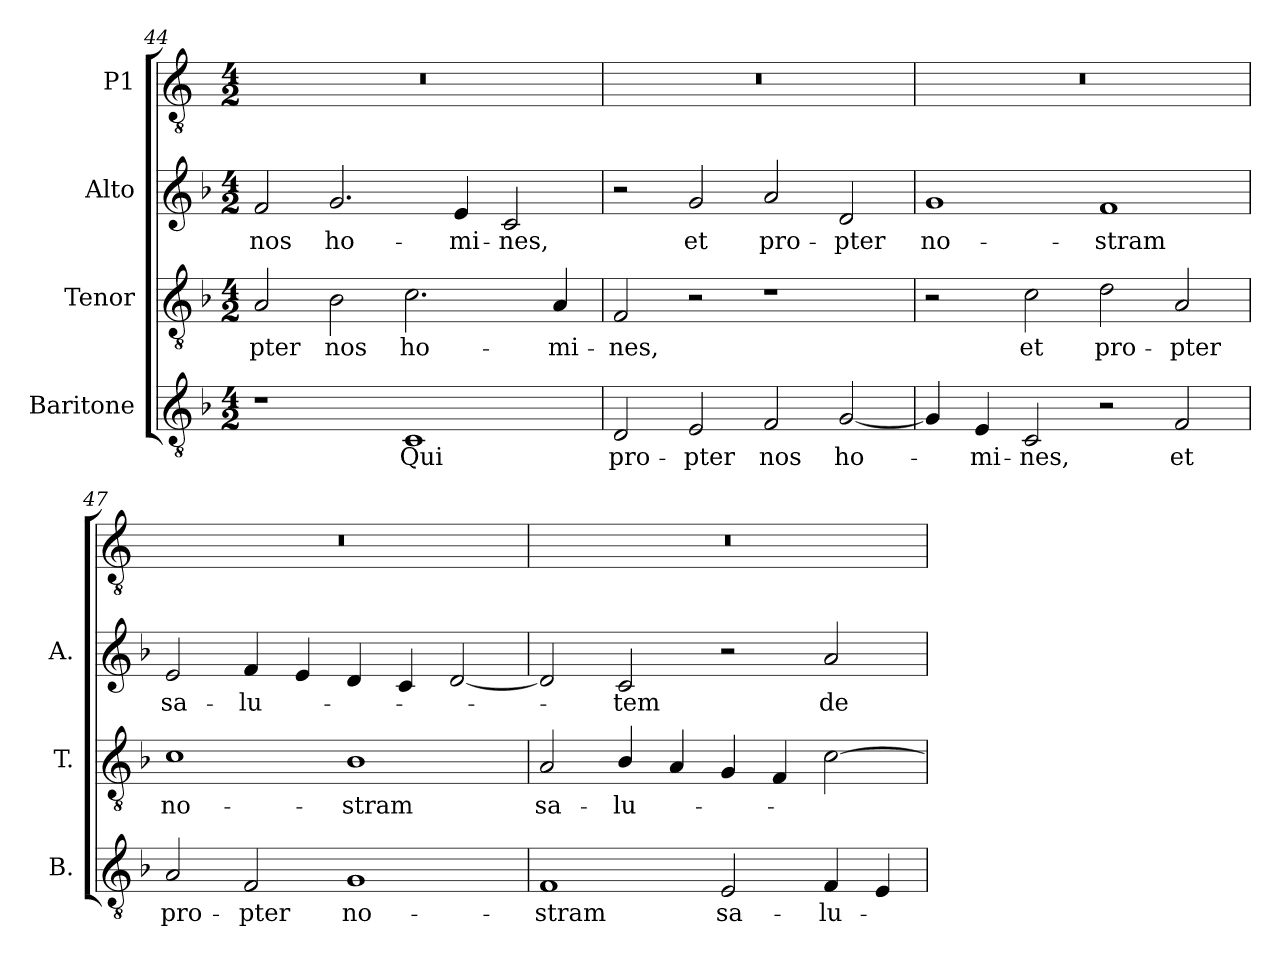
**kern	**text	**kern	**text	**kern	**text	**kern
*part4	*part4	*part3	*part3	*part2	*part2	*part1
*staff4	*staff4	*staff3	*staff3	*staff2	*staff2	*staff1
*I"Baritone	*	*I"Tenor	*	*I"Alto	*	*I"P1
*I'B.	*	*I'T.	*	*I'A.	*	*
*clefGv2	*	*clefGv2	*	*clefG2	*	*clefGv2
*ITrd7c12	*	*ITrd7c12	*	*	*	*ITrd7c12
*k[b-]	*	*k[b-]	*	*k[b-]	*	*k[]
*F:	*	*F:	*	*F:	*	*C:
*M4/2	*	*M4/2	*	*M4/2	*	*M4/2
=44	=44	=44	=44	=44	=44	=44
!	!	!	!LO:LY:b:color=#000000	!	!	!
!	!	!	!	!	!LO:LY:b:color=#000000	!LO:N:vis=1
1r	.	2AAi/	-pter	2fi/	nos	0r
!	!	!	!LO:LY:b:color=#000000	!	!	!
!	!	!	!	!	!LO:LY:b:color=#000000	!
.	.	2BB-i\	nos	2.gi/	ho-	.
!	!LO:LY:b:color=#000000	!	!	!	!	!
!	!	!	!LO:LY:b:color=#000000	!	!	!
1CCi	Qui	2.Ci\	ho-	.	.	.
!	!	!	!	!	!LO:LY:b:color=#000000	!
.	.	.	.	4ei/	-mi-	.
!	!	!	!	!	!LO:LY:b:color=#000000	!
.	.	.	.	2ci/	-nes,	.
!	!	!	!LO:LY:b:color=#000000	!	!	!
.	.	4AAi/	-mi-	.	.	.
=45	=45	=45	=45	=45	=45	=45
!	!LO:LY:b:color=#000000	!	!	!	!	!
!	!	!	!LO:LY:b:color=#000000	!	!	!LO:N:vis=1
2DDi/	pro-	2FFi/	-nes,	2r	.	0r
!	!LO:LY:b:color=#000000	!	!	!	!	!
!	!	!	!	!	!LO:LY:b:color=#000000	!
2EEi/	-pter	2r	.	2gi/	et	.
!	!LO:LY:b:color=#000000	!	!	!	!	!
!	!	!	!	!	!LO:LY:b:color=#000000	!
2FFi/	nos	1r	.	2ai/	pro-	.
!	!LO:LY:b:color=#000000	!	!	!	!	!
!	!	!	!	!	!LO:LY:b:color=#000000	!
[2GGi/	ho-	.	.	2di/	-pter	.
=46	=46	=46	=46	=46	=46	=46
!	!	!	!	!	!LO:LY:b:color=#000000	!LO:N:vis=1
4GGi/]	.	2r	.	1gi	no-	0r
!	!LO:LY:b:color=#000000	!	!	!	!	!
4EEi/	-mi-	.	.	.	.	.
!	!LO:LY:b:color=#000000	!	!	!	!	!
!	!	!	!LO:LY:b:color=#000000	!	!	!
2CCi/	-nes,	2Ci\	et	.	.	.
!	!	!	!LO:LY:b:color=#000000	!	!	!
!	!	!	!	!	!LO:LY:b:color=#000000	!
2r	.	2Di\	pro-	1fi	-stram	.
!	!LO:LY:b:color=#000000	!	!	!	!	!
!	!	!	!LO:LY:b:color=#000000	!	!	!
2FFi/	et	2AAi/	-pter	.	.	.
=47	=47	=47	=47	=47	=47	=47
!	!LO:LY:b:color=#000000	!	!	!	!	!
!	!	!	!LO:LY:b:color=#000000	!	!	!
!	!	!	!	!	!LO:LY:b:color=#000000	!LO:N:vis=1
2AAi/	pro-	1Ci	no-	2ei/	sa-	0r
!	!LO:LY:b:color=#000000	!	!	!	!	!
!	!	!	!	!	!LO:LY:b:color=#000000	!
2FFi/	-pter	.	.	4fi/	-lu-	.
.	.	.	.	4ei/	.	.
!	!LO:LY:b:color=#000000	!	!	!	!	!
!	!	!	!LO:LY:b:color=#000000	!	!	!
1GGi	no-	1BB-i	-stram	4di/	.	.
.	.	.	.	4ci/	.	.
.	.	.	.	[2di/	.	.
!!LO:PB:g=z
=48	=48	=48	=48	=48	=48	=48
!	!LO:LY:b:color=#000000	!	!	!	!	!
!	!	!	!LO:LY:b:color=#000000	!	!	!LO:N:vis=1
1FFi	-stram	2AAi/	sa-	2di/]	.	0r
!	!	!	!LO:LY:b:color=#000000	!	!	!
!	!	!	!	!	!LO:LY:b:color=#000000	!
.	.	4BB-i/	-lu-	2ci/	-tem	.
.	.	4AAi/	.	.	.	.
!	!LO:LY:b:color=#000000	!	!	!	!	!
2EEi/	sa-	4GGi/	.	2r	.	.
.	.	4FFi/	.	.	.	.
!	!LO:LY:b:color=#000000	!	!	!	!	!
!	!	!	!	!	!LO:LY:b:color=#000000	!
4FFi/	-lu-	[2Ci\	.	2ai/	de-	.
4EEi/	.	.	.	.	.	.
=	=	=	=	=	=	=
*-	*-	*-	*-	*-	*-	*-
